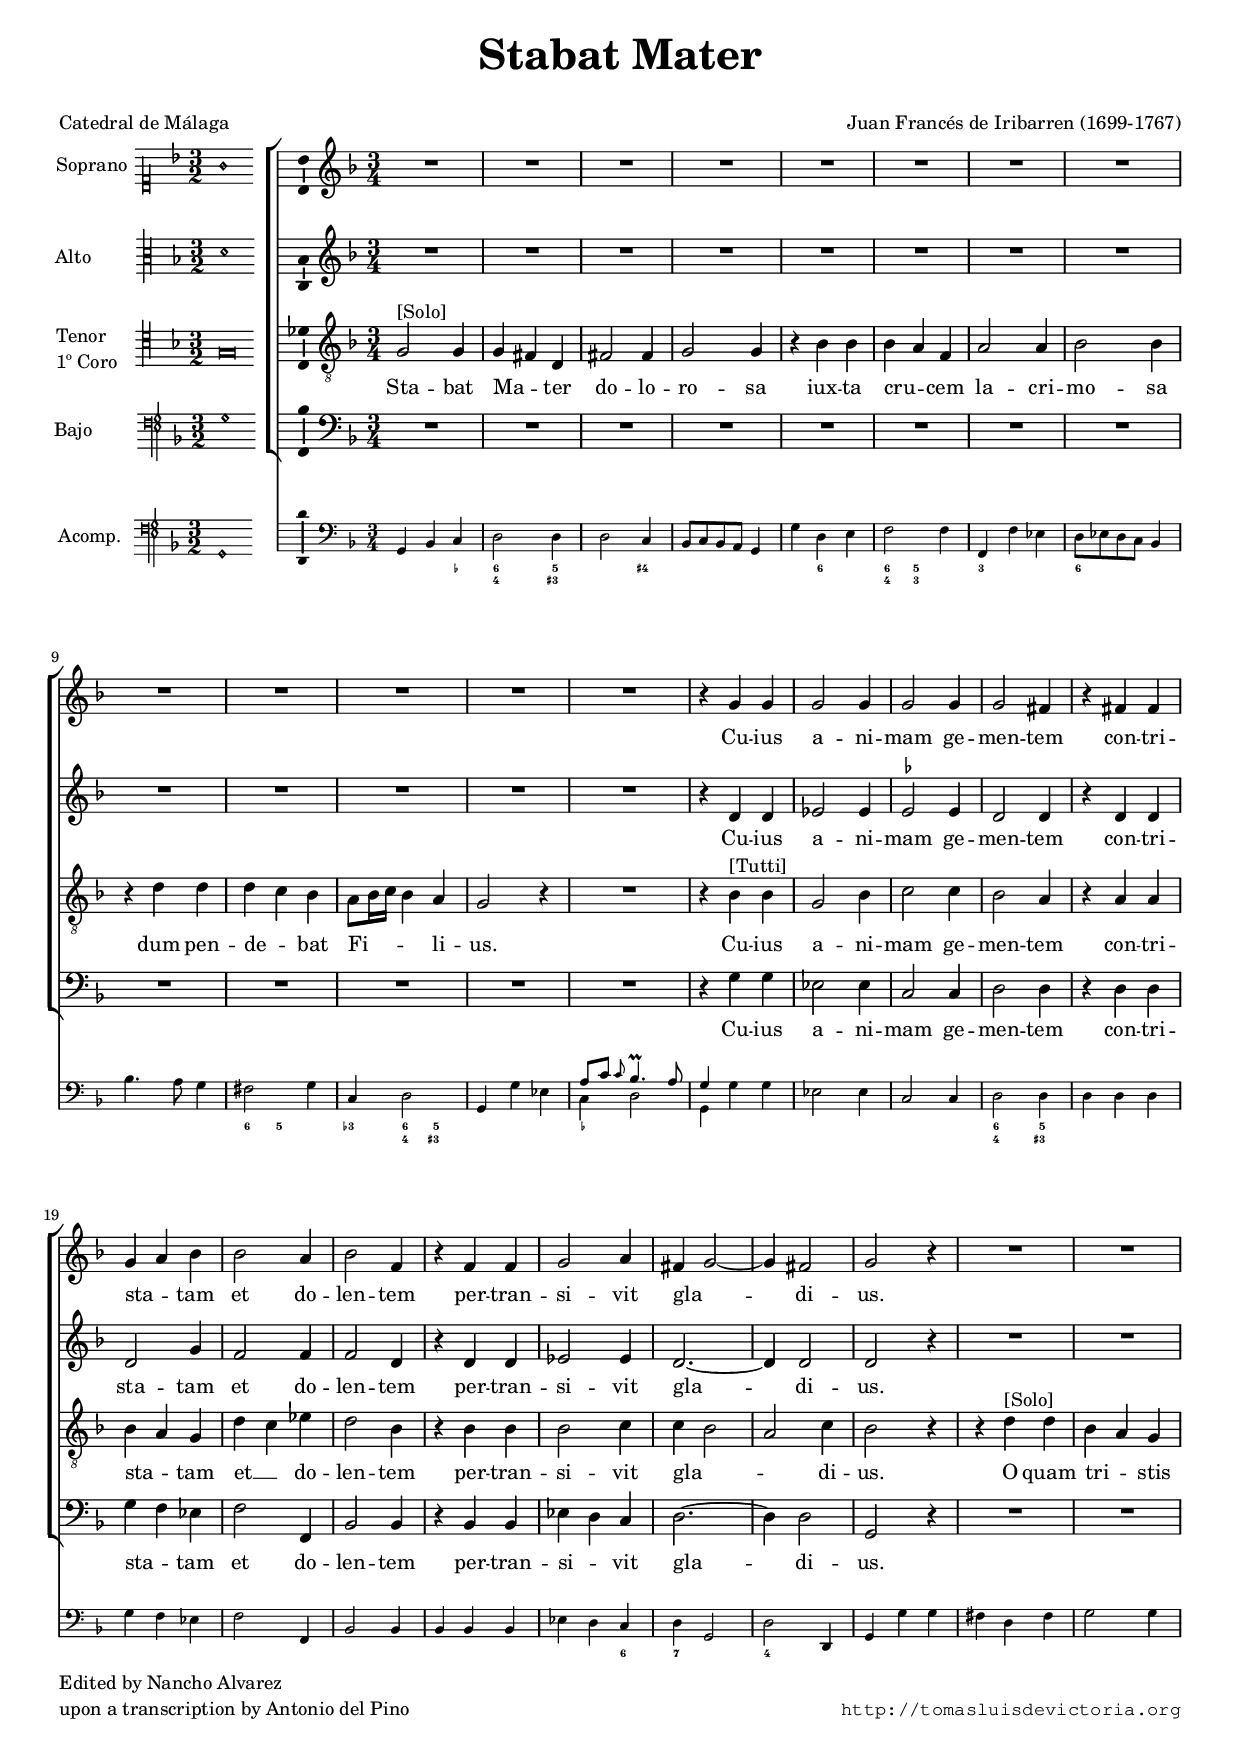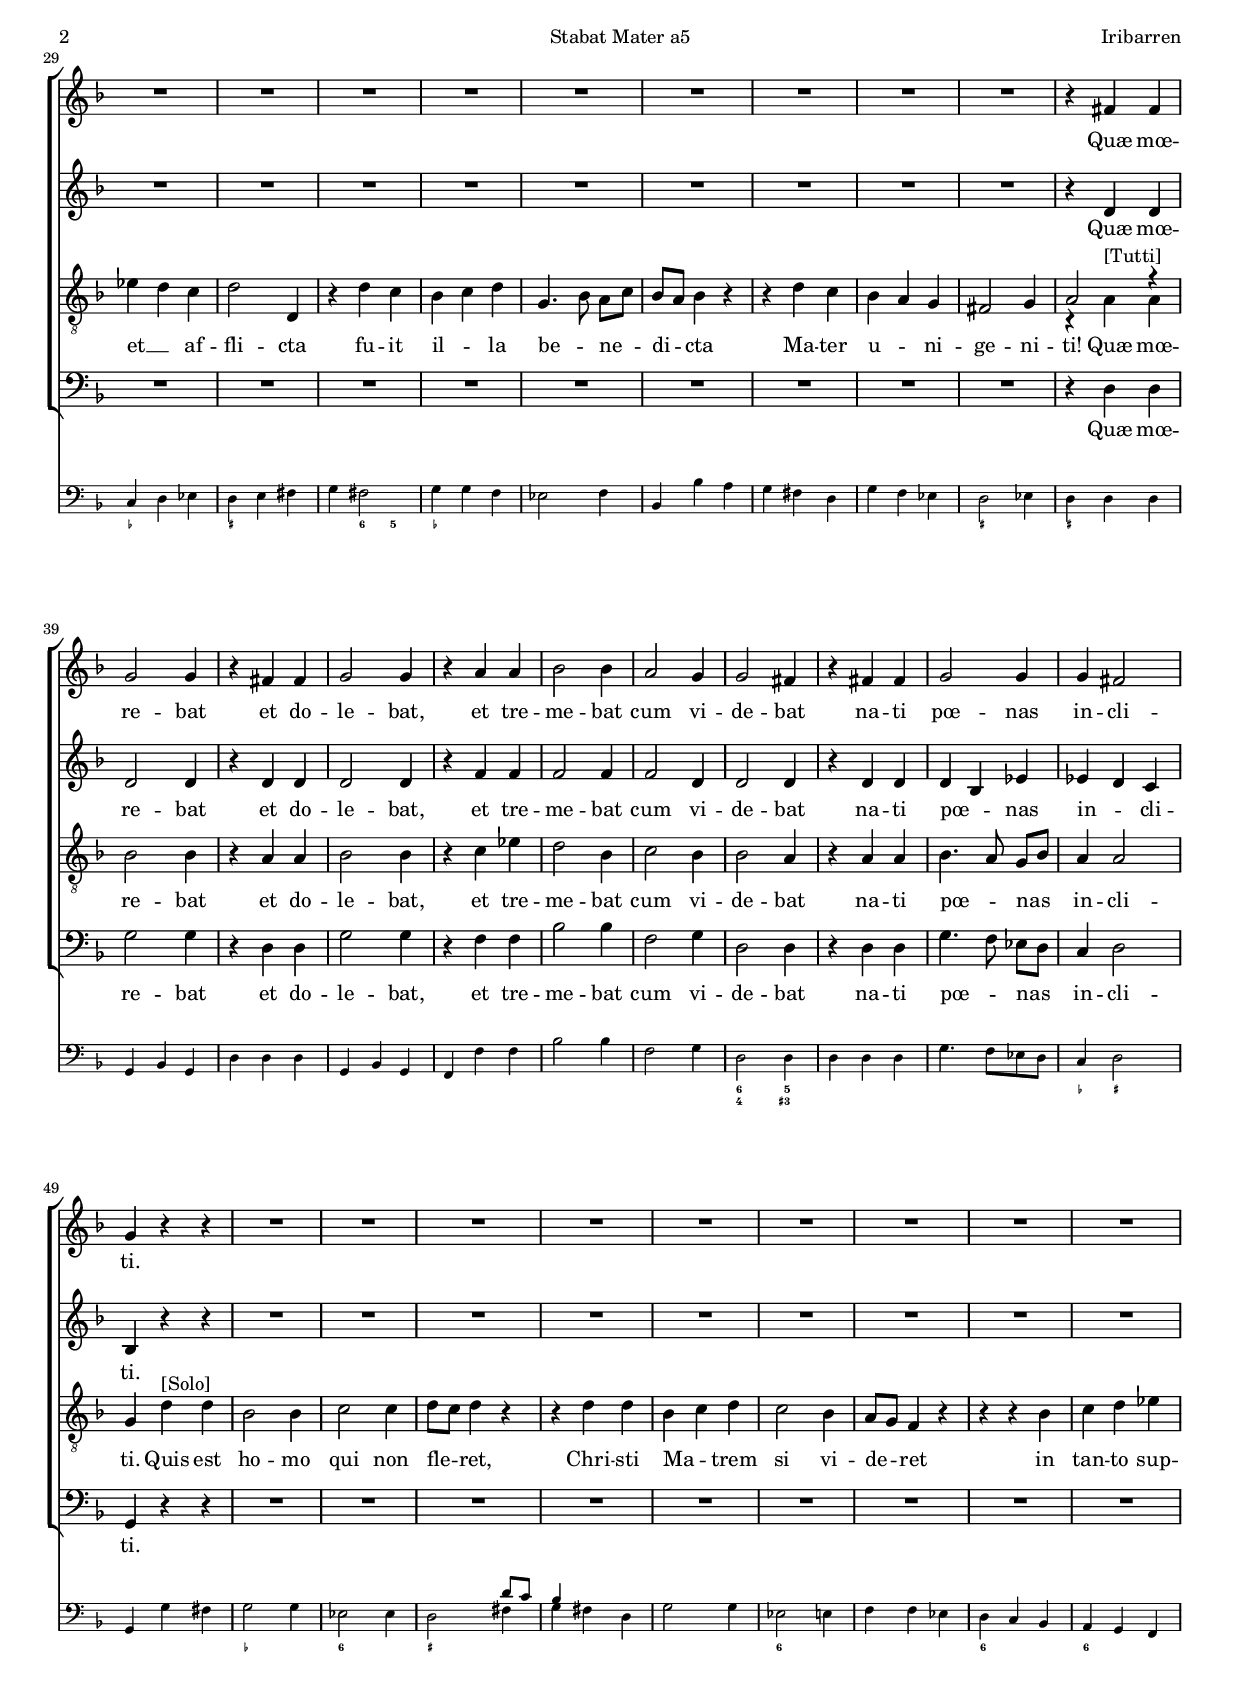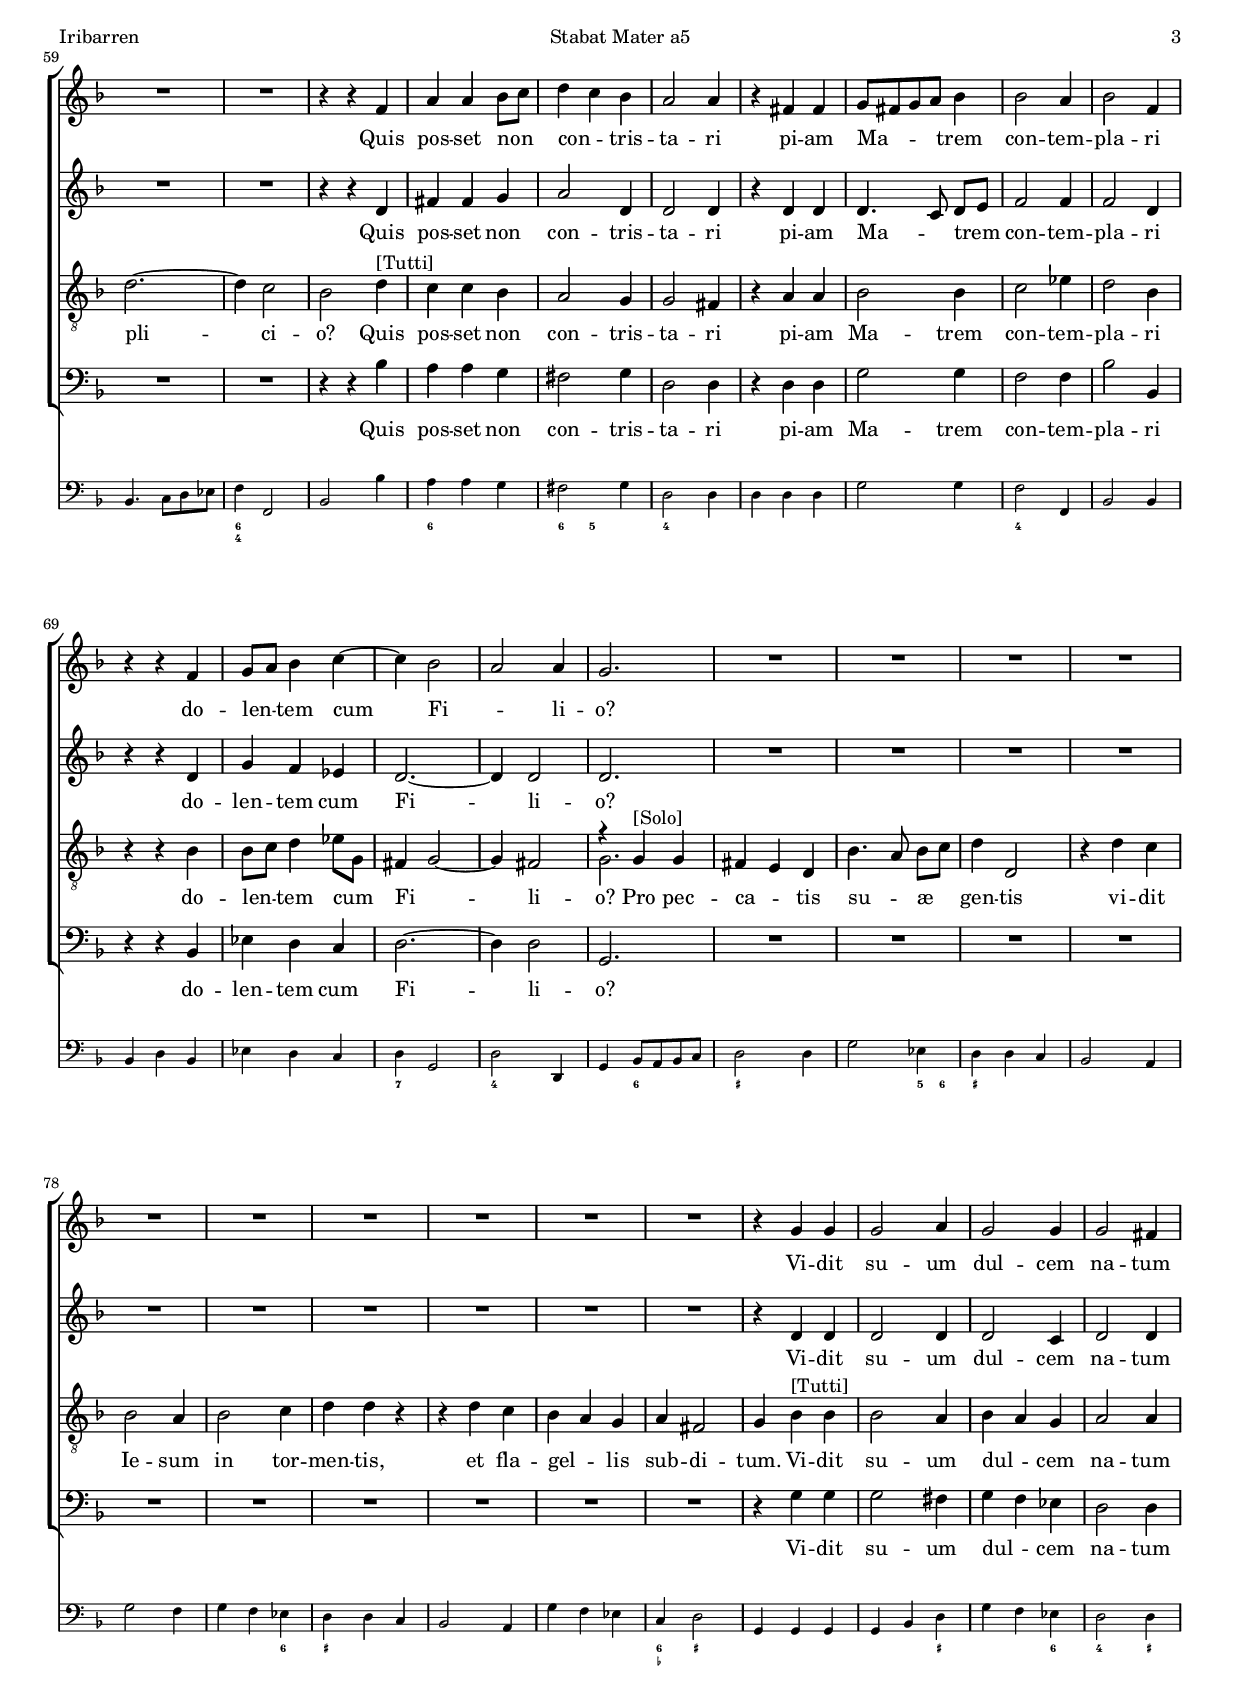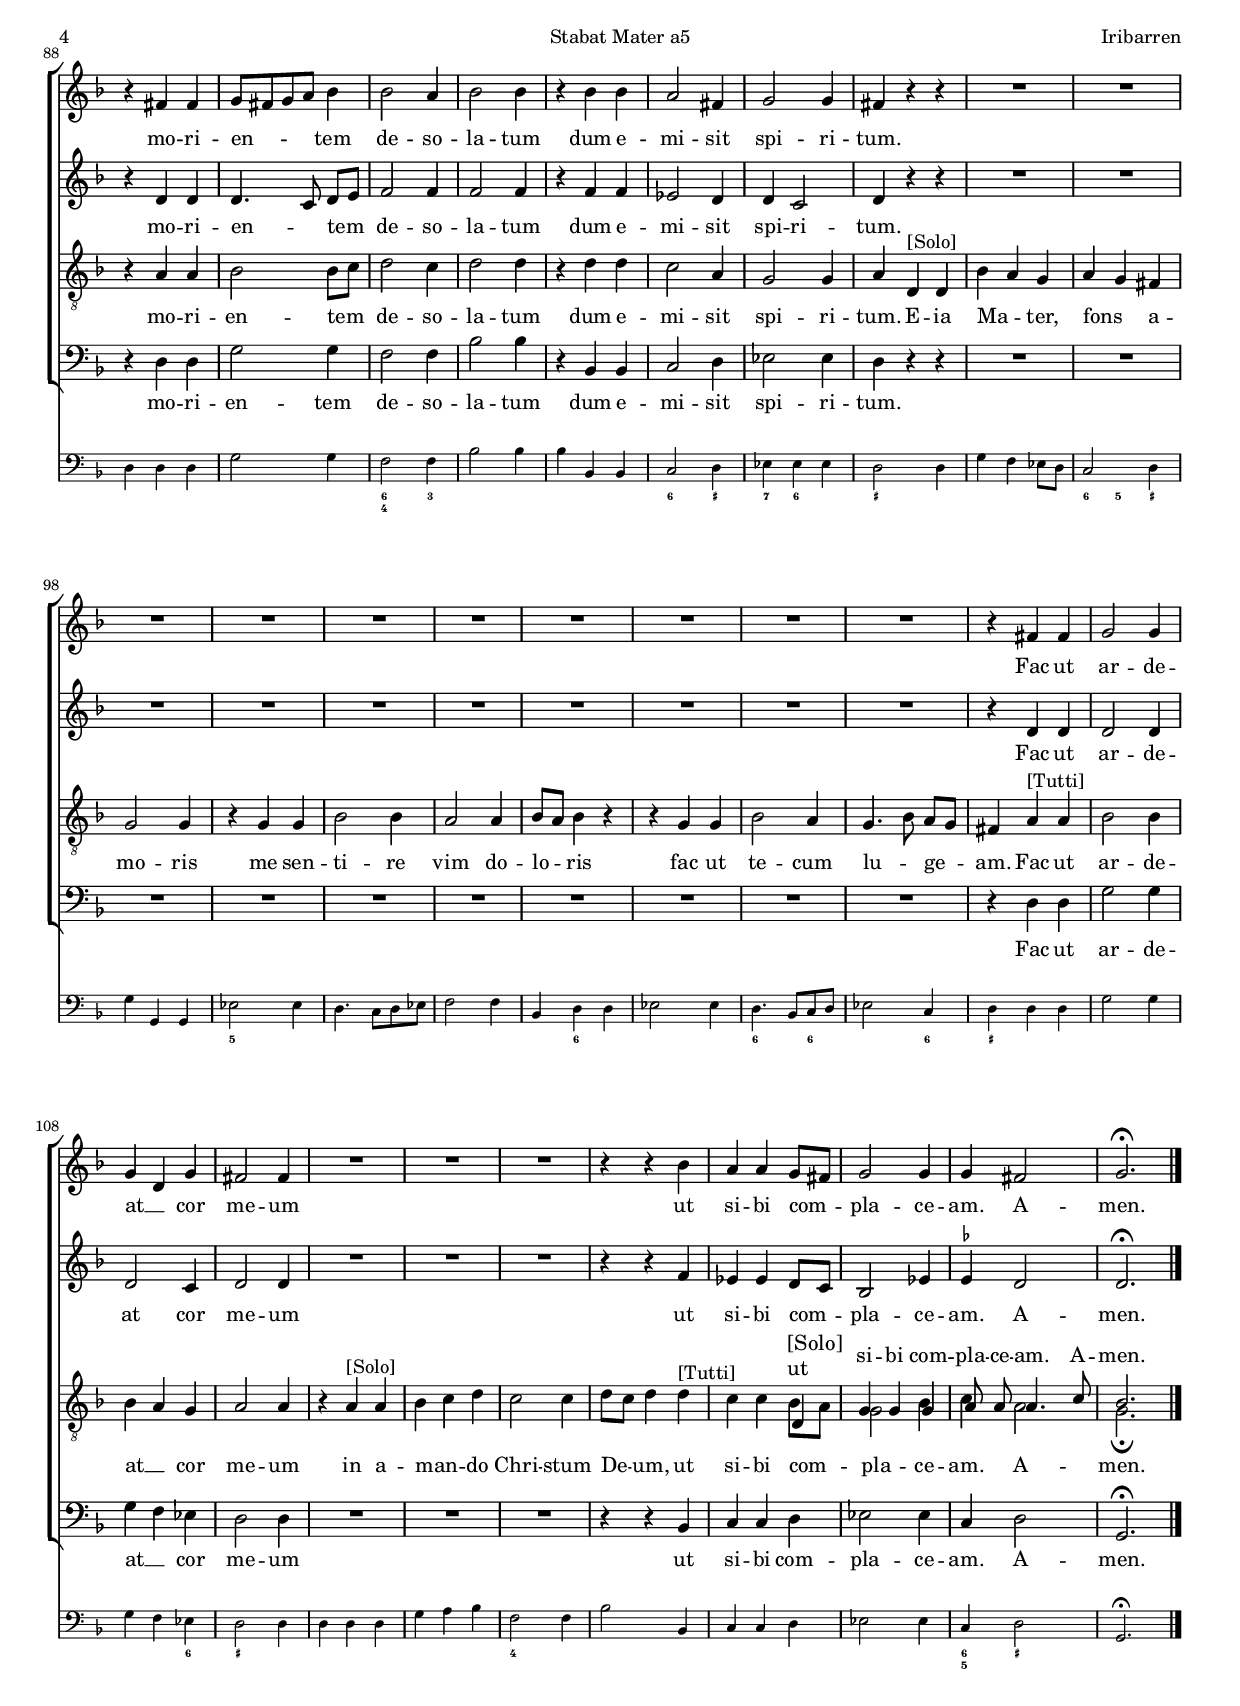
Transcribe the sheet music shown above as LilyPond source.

\version "2.18.0"

#(set-default-paper-size "a4")
#(set-global-staff-size 16.4)
#(ly:set-option 'point-and-click #f)
%mobile -s14.5 -i3.1

italicas=\override LyricText.font-shape = #'italic
rectas=\override LyricText.font-shape = #'upright
ss=\once \set suggestAccidentals = ##t
incipitwidth = 20
mtempo={\tempo 4 = 80}
mtempob={\tempo 4 = 40}

htitle="Stabat Mater a5"
hcomposer="Iribarren"

\header {
	title=\markup{\fontsize #3 "Stabat Mater"}
	subtitle=""
	subsubtitle=\markup{\null \vspace #1 }
	composer="Juan Francés de Iribarren (1699-1767)"
        pdfauthor=\composer
	%opus="(-)"
	poet=\markup{"Catedral de Málaga"}
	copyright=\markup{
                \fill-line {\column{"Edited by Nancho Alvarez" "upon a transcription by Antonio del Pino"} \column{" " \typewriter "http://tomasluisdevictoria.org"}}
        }

%	tagline=""
}


global={\key f \major \time 3/4  \skip 1*3/4*117 \bar "|."
}

cantus={
	R1*3/4 |
	R1*3/4 |
	R1*3/4 |
	R1*3/4 |
%5
	R1*3/4 |
	R1*3/4 |
	R1*3/4 |
	R1*3/4 |
	R1*3/4 |
%10
	R1*3/4 |
	R1*3/4 |
	R1*3/4 |
	R1*3/4 |
	r4 g' g' |
%15
	g'2 g'4 |
	g'2 g'4 |
	g'2 fis'4 |
	r fis' fis' |
	g' a' bes' |
%20
	bes'2 a'4 |
	bes'2 f'4 |
	r f' f' |
	g'2 a'4 |
	fis' g'2 ~ |
%25
	g'4 fis'2 |
	g' r4 |
	R1*3/4 |
	R1*3/4 |
	R1*3/4 |
%30
	R1*3/4 |
	R1*3/4 |
	R1*3/4 |
	R1*3/4 |
	R1*3/4 |
%35
	R1*3/4 |
	R1*3/4 |
	R1*3/4 |
	r4 fis' fis' |
	g'2 g'4 |
%40
	r fis' fis' |
	g'2 g'4 |
	r a' a' |
	bes'2 bes'4 |
	a'2 g'4 |
%45
	g'2 fis'4 |
	r fis' fis' |
	g'2 g'4 |
	g' fis'2 |
	g'4 r r4 | % LN 2 r4 en todas las voces
%50
	R1*3/4 |
	R1*3/4 |
	R1*3/4 |
	R1*3/4 |
	R1*3/4 |
%55
	R1*3/4 |
	R1*3/4 |
	R1*3/4 |
	R1*3/4 |
	R1*3/4 | 
%60
	R1*3/4 |
	r4 r f'4 |
	a' a' bes'8 c'' |
	d''4 c'' bes' |
	a'2 a'4 |
%65
	r fis' fis' |
	g'8 fis' g' a' bes'4 |
	bes'2 a'4 |
	bes'2 f'4 |
	r4 r f'4 |
%70
	g'8 a' bes'4 c'' ~ |
	c'' bes'2 |
	a' a'4 |
	g'2. | % LN 2 r4 en todas las voces
	R1*3/4 |
%75
	R1*3/4 |
	R1*3/4 |
	R1*3/4 |
	R1*3/4 |
	R1*3/4 |
%80
	R1*3/4 |
	R1*3/4 |
	R1*3/4 |
	R1*3/4 | 
	r4 g' g' |
%85
	g'2 a'4 |
	g'2 g'4 |
	g'2 fis'4 |
	r fis' fis' |
	g'8 fis' g' a' bes'4 |
%90
	bes'2 a'4 |
	bes'2 bes'4 |
	r bes' bes' |
	a'2 fis'4 |
	g'2 g'4 |
%95
	fis'4 r4 r | % LN 2 r4 en todas las voces
	R1*3/4 |
	R1*3/4 |
	R1*3/4 |
	R1*3/4 |
%100
	R1*3/4 |
	R1*3/4 |
	R1*3/4 |
	R1*3/4 |
	R1*3/4 |
%105
	R1*3/4 | 
	r4 fis' fis' |
	g'2 g'4 |
	g'4 d' g' % LN g'2  g'4 |
	fis'2 fis'4 |
%110
	R1*3/4 |
	R1*3/4 |
	R1*3/4 |
	r4 r bes'4 |
	a' a' g'8 fis' |
%115
	g'2 g'4 |
	g' fis'2 |
	g'2.^\fermata
}

altus={
	R1*3/4 |
	R1*3/4 |
	R1*3/4 |
	R1*3/4 |
%5
	R1*3/4 |
	R1*3/4 |
	R1*3/4 |
	R1*3/4 |
	R1*3/4 |
%10
	R1*3/4 |
	R1*3/4 |
	R1*3/4 |
	R1*3/4 |
	r4 d' d' |
%15
	ees'2 ees'4 |
	\ss ees'2 ees'4 |
	d'2 d'4 |
	r d' d' |
	d'2 g'4 |
%20
	f'2 f'4 |
	f'2 d'4 |
	r d' d' |
	ees'2 ees'4 |
	d'2. ~ |
%25
	d'4 d'2 |
	d' r4 |
	R1*3/4 |
	R1*3/4 |
	R1*3/4 |
%30
	R1*3/4 |
	R1*3/4 |
	R1*3/4 |
	R1*3/4 |
	R1*3/4 |
%35
	R1*3/4 |
	R1*3/4 |
	R1*3/4 |
	r4 d' d' |
	d'2 d'4 |
%40
	r d' d' |
	d'2 d'4 |
	r f' f' |
	f'2 f'4 |
	f'2 d'4 |
%45
	d'2 d'4 |
	r d' d' |
	d' bes ees' |
	ees' d' c' |
	bes4 r r4 |
%50
	R1*3/4 |
	R1*3/4 |
	R1*3/4 |
	R1*3/4 |
	R1*3/4 |
%55
	R1*3/4 |
	R1*3/4 |
	R1*3/4 |
	R1*3/4 |
	R1*3/4 |
%60
	R1*3/4 |
	r4 r d'4 |
	fis' fis' g' |
	a'2 d'4 |
	d'2 d'4 |
%65
	r d' d' |
	d'4. c'8 d'[ e'] |
	f'2 f'4 |
	f'2 d'4 |
	r4 r d'4 |
%70
	g' f' ees' |
	d'2. ~ |
	d'4 d'2 |
	d'2. % LN bes2.|
	R1*3/4 |
%75
	R1*3/4 |
	R1*3/4 |
	R1*3/4 |
	R1*3/4 |
	R1*3/4 |
%80
	R1*3/4 |
	R1*3/4 |
	R1*3/4 |
	R1*3/4 |
	r4 d' d' |
%85
	d'2 d'4 |
	d'2 c'4 |
	d'2 d'4 |
	r d' d' |
	d'4. c'8 d'[ e'] |
%90
	f'2 f'4 |
	f'2 f'4 |
	r f' f' |
	ees'2 d'4 |
	d' c'2 |
%95
	d'4 r r4 |
	R1*3/4 |
	R1*3/4 |
	R1*3/4 |
	R1*3/4 |
%100
	R1*3/4 |
	R1*3/4 |
	R1*3/4 |
	R1*3/4 |
	R1*3/4 |
%105
	R1*3/4 |
	r4 d' d' |
	d'2 d'4 |
	d'2 c'4 |
	d'2 d'4 |
%110
	R1*3/4 |
	R1*3/4 |
	R1*3/4 |
	r4 r f'4 |
	ees' ees' d'8 c' |
%115
	bes2 ees'4 |
	\ss ees' d'2 |
	d'2.^\fermata
}

tenor={
	R1*3/4 |
	R1*3/4 |
	R1*3/4 |
	R1*3/4 |
%5
	R1*3/4 |
	R1*3/4 |
	R1*3/4 |
	R1*3/4 |
	R1*3/4 |
%10
	R1*3/4 |
	R1*3/4 |
	R1*3/4 |
	R1*3/4 |
	r4 bes bes |
%15
	g2 bes4 |
	c'2 c'4 |
	bes2 a4 |
	r a a |
	bes a g |
%20
	d' c' ees' |
	d'2 bes4 |
	r bes bes |
	bes2 c'4 |
	c' bes2 |
%25
	a c'4 |
	bes2 r4 |
	R1*3/4 |
	R1*3/4 |
	R1*3/4 |
%30
	R1*3/4 |
	R1*3/4 |
	R1*3/4 |
	R1*3/4 |
	R1*3/4 |
%35
	R1*3/4 |
	R1*3/4 |
	R1*3/4 |
	r4 a a |
	bes2 bes4 |
%40
	r a a |
	bes2 bes4 |
	r c' ees' |
	d'2 bes4 | % LN d'2 d'4
	c'2 bes4 |
%45
	bes2 a4 |
	r a a |
	bes4. a8 g[ bes] |
	a4 a2 |
	g4 r r4 |
%50
	R1*3/4 |
	R1*3/4 |
	R1*3/4 |
	R1*3/4 |
	R1*3/4 |
%55
	R1*3/4 |
	R1*3/4 |
	R1*3/4 |
	R1*3/4 |
	R1*3/4 |
%60
	R1*3/4 |
	r4 r d'4 |
	c' c' bes |
	a2 g4 |
	g2 fis4 |
%65
	r a a |
	bes2 bes4 |
	c'2 ees'4 |
	d'2 bes4 |
	r4 r bes4 |
%70
	bes8 c' d'4 ees'8 g |
	fis4 g2 ~ |
	g4 fis2 |
	g2. |
	R1*3/4 |
%75
	R1*3/4 |
	R1*3/4 |
	R1*3/4 |
	R1*3/4 |
	R1*3/4 |
%80
	R1*3/4 |
	R1*3/4 |
	R1*3/4 |
	R1*3/4 |
	r4 bes bes |
%85
	bes2 a4 |
	bes a g |
	a2 a4 |
	r a a |
	bes2 bes8 c' |
%90
	d'2 c'4 |
	d'2 d'4 |
	r d' d' |
	c'2 a4 |
	g2 g4 |
%95
	a4 r r4 |
	R1*3/4 |
	R1*3/4 |
	R1*3/4 |
	R1*3/4 |
%100
	R1*3/4 |
	R1*3/4 |
	R1*3/4 |
	R1*3/4 |
	R1*3/4 |
%105
	R1*3/4 |
	r4 a a |
	bes2 bes4 |
	bes a g |
	a2 a4 |
%110
	R1*3/4 |
	R1*3/4 |
	R1*3/4 |
	r4 r d'4 |
	c' c' bes8 a |
%115
	g2 bes4 |
	c' a2 |
	g2.^\fermata
}

bassus={
	 \override Staff.VerticalAxisGroup.staff-staff-spacing =
                        #'((basic-distance . 13) (minimum-distance . 5) (padding
 . 1))
	R1*3/4 |
	R1*3/4 |
	R1*3/4 |
	R1*3/4 |
%5
	R1*3/4 |
	R1*3/4 |
	R1*3/4 |
	R1*3/4 |
	R1*3/4 |
%10
	R1*3/4 |
	R1*3/4 |
	R1*3/4 |
	R1*3/4 |
	r4 g g |
%15
	ees2 ees4 |
	c2 c4 |
	d2 d4 |
	r d d |
	g f ees |
%20
	f2 f,4 |
	bes,2 bes,4 |
	r bes, bes, |
	ees d c |
	d2. ~ |
%25
	d4 d2 |
	g, r4 |
	R1*3/4 |
	R1*3/4 |
	R1*3/4 |
%30
	R1*3/4 |
	R1*3/4 |
	R1*3/4 |
	R1*3/4 |
	R1*3/4 |
%35
	R1*3/4 |
	R1*3/4 |
	R1*3/4 |
	r4 d d |
	g2 g4 |
%40
	r d d |
	g2 g4 |
	r f f |
	bes2 bes4 |
	f2 g4 |
%45
	d2 d4 |
	r d d |
	g4. f8 ees[ d] |
	c4 d2 |
	g,4 r r4 |
%50
	R1*3/4 |
	R1*3/4 |
	R1*3/4 |
	R1*3/4 |
	R1*3/4 |
%55
	R1*3/4 |
	R1*3/4 |
	R1*3/4 |
	R1*3/4 |
	R1*3/4 |
%60
	R1*3/4 |
	r4 r bes4 |
	a a g |
	fis2 g4 |
	d2 d4 |
%65
	r d d |
	g2 g4 |
	f2 f4 |
	bes2 bes,4 |
	r4 r bes,4 |
%70
	ees d c |
	d2. ~ |
	d4 d2 |
	g,2. |
	R1*3/4 |
%75
	R1*3/4 |
	R1*3/4 |
	R1*3/4 |
	R1*3/4 |
	R1*3/4 |
%80
	R1*3/4 |
	R1*3/4 |
	R1*3/4 |
	R1*3/4 |
	r4 g g |
%85
	g2 fis4 |
	g f ees |
	d2 d4 |
	r d d |
	g2 g4 |
%90
	f2 f4 |
	bes2 bes4 |
	r bes, bes, |
	c2 d4 |
	ees2 ees4 |
%95
	d4 r r4 |
	R1*3/4 |
	R1*3/4 |
	R1*3/4 |
	R1*3/4 |
%100
	R1*3/4 |
	R1*3/4 |
	R1*3/4 |
	R1*3/4 |
	R1*3/4 |
%105
	R1*3/4 |
	r4 d d |
	g2 g4 |
	g f ees |
	d2 d4 |
%110
	R1*3/4 |
	R1*3/4 |
	R1*3/4 |
	r4 r bes,4 |
	c c d |
%115
	ees2 ees4 |
	c d2 |
	g,2.^\fermata
}

solista={
         \override Staff.VerticalAxisGroup.staff-staff-spacing =
                        #'((basic-distance . 11) (minimum-distance . 5) (padding
 . 1))
	g2 g4 |
	g fis d |
	fis2 fis4 |
	g2 g4 |
%5
	r bes bes |
	bes a f |
	a2 a4 |
	bes2 bes4 |
	r d' d' |
%10
	d' c' bes |
	a8 bes16 c' bes4 a |
	g2 r4 |
	R1*3/4 %\break
	R1*3/4
%15
	R1*3/4 |
	R1*3/4 |
	R1*3/4 |
	R1*3/4 |
	R1*3/4 |
%20
	R1*3/4 |
	R1*3/4 |
	R1*3/4 |
	R1*3/4 |
	R1*3/4 |
%25
	R1*3/4 |
	R1*3/4 | %\break 
	r4 d'4 d'4 | % Luis Naranjo d'2 d'4
	bes a g |
	ees' d' c' |
%30
	d'2 d4 |
	r d' c' |
	bes c' d' |
	g4. bes8 a[ c'] |
	bes a bes4 r |
%35
	r d' c' |
	bes a g |
	fis2 g4 | %\break
	a2 r4 | % LN a4 r r
	R1*3/4 |
%40
	R1*3/4 |
	R1*3/4 |
	R1*3/4 |
	R1*3/4 |
	R1*3/4 |
%45
	R1*3/4 |
	R1*3/4 |
	R1*3/4 |
	R1*3/4 | 
	r4 d' d' | %\break 
%50
	bes2 bes4 |
	c'2 c'4 |
	d'8 c' d'4 r |
	r d' d' |
	bes c' d' |
%55
	c'2 bes4 |
	a8 g f4 r |
	r4 r bes4 |
	c' d' ees' |
	d'2. ~ |
%60
	d'4 c'2 | %\break 
	bes r4 |
	R1*3/4 |
	R1*3/4 |
	R1*3/4 |
%65
	R1*3/4 |
	R1*3/4 |
	R1*3/4 |
	R1*3/4 |
	R1*3/4 |
%70
	R1*3/4 |
	R1*3/4 |
	R1*3/4 |
	r4 g g | %\break
	fis e d |
%75
	bes4. a8 bes[ c'] |
	d'4 d2 |
	r4 d' c' |
	bes2 a4 |
	bes2 c'4 |
%80
	d' d' r |
	r d' c' |
	bes a g |
	a fis2 | %\break 
	g4 r r |
%85
	R1*3/4 |
	R1*3/4 |
	R1*3/4 |
	R1*3/4 |
	R1*3/4 |
%90
	R1*3/4 |
	R1*3/4 |
	R1*3/4 |
	R1*3/4 |
	R1*3/4 |
%95
	r4 d d | %\break
	bes a g |
	a g fis |
	g2 g4 |
	r g g |
%100
	bes2 bes4 |
	a2 a4 |
	bes8 a bes4 r |
	r g g |
	bes2 a4 |
%105
	g4. bes8 a[ g] | %\break 
	fis4 r r4 | % LN fis2 r4
	R1*3/4 |
	R1*3/4 |
	R1*3/4 |
%110
	r4 a a |
	bes c' d' |
	c'2 c'4 |
	d'8 c' d'4 r |
	r4 r d4 |
%115
	g g g |
	\set Staff.autoBeaming = ##f
	a8 a a4. c'8 |
	bes2.^\fermata
}

tenorysolista={
        g2^\markup{"[Solo]"} g4 |
	g fis d |
	fis2 fis4 |
	g2 g4 |
%5
	r bes bes |
	bes a f |
	a2 a4 |
	bes2 bes4 |
	r d' d' |
%10
	d' c' bes |
	a8 bes16 c' bes4 a |
	g2 r4 |
        R1*3/4
        r4 bes^\markup{"[Tutti]"} bes |
%15
	g2 bes4 |
	c'2 c'4 |
	bes2 a4 |
	r a a |
	bes a g |
%20
	d' c' ees' |
	d'2 bes4 |
	r bes bes |
	bes2 c'4 |
	c' bes2 |
%25
	a c'4 |
	bes2 r4 |
	r4 d'4^\markup{"[Solo]"} d'4 | % Luis Naranjo d'2 d'4
	bes a g |
	ees' d' c' |
%30
	d'2 d4 |
	r d' c' |
	bes c' d' |
	g4. bes8 a[ c'] |
	bes a bes4 r |
%35
	r d' c' |
	bes a g |
	fis2 g4 | 
	<<a2*1/2 \new Voice{c4\rest}>> \stemDown a4^\markup{"[Tutti]"} <<a \new Voice{f'\rest}>>
       \stemNeutral
       bes2 bes4 |
%40
	r a a |
	bes2 bes4 |
	r c' ees' |
	d'2 bes4 | % LN d'2 d'4
	c'2 bes4 |
%45
	bes2 a4 |
	r a a |
	bes4. a8 g[ bes] |
	a4 a2 |
	g4 d'^\markup{"[Solo]"} d' | 
%50
	bes2 bes4 |
	c'2 c'4 |
	d'8 c' d'4 r |
	r d' d' |
	bes c' d' |
%55
	c'2 bes4 |
	a8 g f4 r |
	r4 r bes4 |
	c' d' ees' |
	d'2. ~ |
%60
	d'4 c'2 |
	bes2 d'4^\markup{"[Tutti]"} |
	c' c' bes |
	a2 g4 |
	g2 fis4 |
%65
	r a a |
	bes2 bes4 |
	c'2 ees'4 |
	d'2 bes4 |
	r4 r bes4 |
%70
	bes8 c' d'4 ees'8 g |
	fis4 g2 ~ |
	g4 fis2 |
	<<\stemDown g2.*1/3 \new Voice{f'4\rest}>> \stemUp g4^\markup{"[Solo]"} g | %\break
	\stemNeutral fis e d |
%75
	bes4. a8 bes[ c'] |
	d'4 d2 |
	r4 d' c' |
	bes2 a4 |
	bes2 c'4 |
%80
	d' d' r |
	r d' c' |
	bes a g |
	a fis2 | %\break 
	g4 bes^\markup{"[Tutti]"} bes |
%85
	bes2 a4 |
	bes a g |
	a2 a4 |
	r a a |
	bes2 bes8 c' |
%90
	d'2 c'4 |
	d'2 d'4 |
	r d' d' |
	c'2 a4 |
	g2 g4 |
%95
	a4 d^\markup{"[Solo]"} d | %\break
	bes a g |
	a g fis |
	g2 g4 |
	r g g |
%100
	bes2 bes4 |
	a2 a4 |
	bes8 a bes4 r |
	r g g |
	bes2 a4 |
%105
	g4. bes8 a[ g] | %\break 
	fis4 a^\markup{"[Tutti]"} a |
	bes2 bes4 |
	bes a g |
	a2 a4 |
%110
	r4 a^\markup{"[Solo]"} a |
	bes c' d' |
	c'2 c'4 |
	d'8 c' d'4 d'^\markup{"[Tutti]"}
        c' c'
        <<
        {\voiceTwo bes8 a |
%115
	g2 bes4 |
	c' a2 |
	g2._\fermata}
        \new Voice="notassueltas" {\voiceOne
           % d4^\markup{"[Solo]"} |
           d4
%115
	g g g |
	\set Staff.autoBeaming = ##f
	a8 a a4. c'8 |
	bes2. }
        >>
}

continuo={
        \set autoBeaming = ##t
	g,4 bes, c |
	d2 d4 |
	d2 c4 |
	bes,8 c bes, a, g,4 |
%5
	g d e |
	f2 f4|
	f, f ees |
	d8 ees d c bes,4 |
	bes4. a8 g4 |
%10
	fis2 g4 |
	c d2 |
	g,4 g ees |
	\voiceTwo
	c d2 |
	g,4 \oneVoice g g |
%15
	ees2 ees4 |
	c2 c4 |
	d2 d4 |
	d d d |
	g f ees |
%20
	f2 f,4 |
	bes,2 bes,4 |
	bes, bes, bes, |
	ees d c |
	d g,2 |
%25
	d d,4 |
	g, g g |
	fis d fis |
	g2 g4 |
	c d ees |
%30
	d e fis |
	g fis2  |
	g4 g f |
	ees2 f4 |
	bes, bes a |
%35
	g fis d |
	g f ees |
	d2 ees4 |
	d d d |
	g, bes, g, |
%40
	d d d |
	g, bes, g, |
	f, f f |
	bes2 bes4 |
	f2 g4 |
%45
	d2 d4 |
	d d d |
	g4. f8 ees d |
	c4 d2 |
	g,4 g fis |
%50
	g2 g4 |
	ees2 ees4 |
	d2  \voiceTwo fis4 |
	g \oneVoice fis d |
	g2 g4 |
%55
	ees2 e4 |
	f f ees |
	d c bes, |
	a, g, f, |
	bes,4. c8 d ees |
%60
	f4 f,2 |
	bes, bes4 |
	a a g |
	fis2 g4 |
	d2 d4 |
%65
	d d d |
	g2 g4 |
	f2 f,4 |
	bes,2 bes,4 |
	bes, d bes, |
%70
	ees d c |
	d g,2 |
	d d,4 |
	g, bes,8 a, bes, c |
	d2 d4 |
%75
	g2 ees4 |
	d4 d c |
	bes,2 a,4 |
	g2 f4 |
	g f ees |
%80
	d d c |
	bes,2 a,4 |
	g f ees |
	c d2 |
	g,4 g, g, |
%85
	g, bes, d |
	g f ees |
	d2 d4 |
	d d d |
	g2 g4 |
%90
	f2 f4 |
	bes2 bes4 |
	bes bes, bes, |
	c2 d4 |
	ees ees ees |
%95
	d2 d4 |
	g f ees8 d |
	c2 d4 |
	g g, g, |
	ees2 ees4 |
%100
	d4. c8 d ees |
	f2 f4 |
	bes, d d |
	ees2 ees4 |
	d4. bes,8 c d |
%105
	ees2 c4 |
	d d d |
	g2 g4 |
	g f ees |
	d2 d4 |
%110
	d d d |
	g a bes |
	f2 f4 |
	bes2 bes,4 |
	c c d |
%115
	ees2 ees4 |
	c d2 |
	g,2.^\fermata 
}

% esta voz aparece en la transcripción de Luis Naranjo
organo= {\voiceOne
	\skip 1*3/4*12
	a8 c' \grace c'8 bes4.-\prall a8
	g4 s4 s
	\skip 1*3/4*37
	s4 s4 d'8 c'
	bes4 s s
}

cifrado=\figuremode{
       s4 s <_->
       <6 4>2 <5 3+>4
       s2 <4+>4
       s2.
       s4 <6> s
       <6 4> <5 3>2
       <3>2.
       <6>
       s
       <6>4 <5> s
       <3-> <6 4> <5 3+>
       s2.
       <_->4 s2
       s2.
       s
       s
       <6 4>2 <5 3+>4
       s2.
       s
       s
       s
       s
       s2 <6>4
       <7>4 s2
       <4>2.
       s2.
       s
       s
       <_->
       <_+>
       s4 <6> <5>
       <_->4 s2
       s2.
       s
       s
       s
       <_+>
       <_+>
       s
       s
       s
       s
       s
       s
       <6 4>2 <5 3+>4
       s2.
       s
       <_->4 <_+>2
       s2.
       <_->
       <6>
       <_+>
       s2.
       s
       <6>
       s2.
       <6>
       <6>
       s2.
       <6 4>
       s
       <6>
       <6>4 <5> s
       <4>2.
       s
       s
       <4>
       s
       s
       s
       <7>
       <4>
       s4 <6>2
       <_+>2.
       s2 <5>8 <6>
       <_+>2.
       s2.
       s
       s2 <6>4
       <_+>2.
       s2.
       s
       <6 _->4 <_+>2
       s2.
       s2 <_+>4
       s2 <6>4
       <4>2 <_+>4
       s2.
       s
       <6 4>2 <3>4
       s2.
       s
       <6>2 <_+>4
       <7> <6>2
       <_+>2.
       s2.
       <6>4 <5> <_+>
       s2.
       <5>
       s2.
       s
       s4 <6> s
       s2.
       <6>2 <6>4
       s2 <6>4
       <_+>2.
       s
       s2 <6>4
       <_+>2.
       s
       s
       <4>
       s
       s
       s
       <6 5>4 <_+>4
       s2.
}


textocantus=\lyricmode{
Cu -- ius a -- ni -- mam ge -- men -- tem % cujus
con -- tri -- sta -- _ tam et do -- len -- tem
per -- tran -- si -- vit gla -- _ _ di -- us.

Quæ mœ -- re -- bat et do -- le -- bat, % mae?
et tre -- me -- bat cum vi -- de -- bat
na -- ti pœ -- nas in -- cli -- ti.

Quis pos -- set non _ con -- _ tris -- ta -- ri % Quis non posset
pi -- am Ma -- _ _ _ trem con -- tem -- pla -- ri
do -- len -- _ tem cum _ Fi -- _ li -- o?

Vi -- dit su -- um dul -- cem na -- tum
mo -- ri -- en -- _ _ _ tem de -- so -- la -- tum % LN moriendo
dum e -- mi -- sit spi -- ri -- tum. % Spi

Fac ut ar -- de -- at __ _ cor me -- um % Fac,
ut si -- bi com -- _ pla -- ce -- am.
A -- men.
}

textoaltus=\lyricmode{
Cu -- ius a -- ni -- mam ge -- men -- tem
con -- tri -- sta -- tam et do -- len -- tem
per -- tran -- si -- vit gla -- _ di -- us.

Quæ mœ -- re -- bat et do -- le -- bat,
et tre -- me -- bat cum vi -- de -- bat
na -- ti pœ -- _ nas in -- _ cli -- ti.

Quis pos -- set non con -- tris -- ta -- ri
pi -- am Ma -- _ trem _ con -- tem -- pla -- ri
do -- len -- tem cum Fi -- _ li -- o?

Vi -- dit su -- um dul -- cem na -- tum
mo -- ri -- en -- _ tem _ de -- so -- la -- tum
dum e -- mi -- sit spi -- ri -- tum.

Fac ut ar -- de -- at cor me -- um
ut si -- bi com -- _ pla -- ce -- am.
A -- men.


}

textotenor=\lyricmode{
Cu -- ius a -- ni -- mam ge -- men -- tem
con -- tri -- sta -- _ tam et __ _ do -- len -- tem
per -- tran -- si -- vit gla -- _ _ di -- us.

Quæ mœ -- re -- bat et do -- le -- bat,
et tre -- me -- bat cum vi -- de -- bat
na -- ti pœ -- _ nas _ in -- cli -- ti.

Quis pos -- set non con -- tris -- ta -- ri
pi -- am Ma -- trem con -- tem -- pla -- ri
do -- len -- _ tem cum _ Fi -- _ _ li -- o?

Vi -- dit su -- um dul -- _ cem na -- tum
mo -- ri -- en -- tem _ de -- so -- la -- tum
dum e -- mi -- sit spi -- ri -- tum.

Fac ut ar -- de -- at __ _ cor me -- um
ut si -- bi com -- _ pla -- ce -- am.
A -- men.


}

textobassus=\lyricmode{
Cu -- ius a -- ni -- mam ge -- men -- tem
con -- tri -- sta -- _ tam et do -- len -- tem
per -- tran -- si -- _ vit gla -- _ di -- us.

Quæ mœ -- re -- bat et do -- le -- bat,
et tre -- me -- bat cum vi -- de -- bat
na -- ti pœ -- _ nas _ in -- cli -- ti.

Quis pos -- set non con -- tris -- ta -- ri
pi -- am Ma -- trem con -- tem -- pla -- ri
do -- len -- tem cum Fi -- _ li -- o?

Vi -- dit su -- um dul -- _ cem na -- tum
mo -- ri -- en -- tem de -- so -- la -- tum
dum e -- mi -- sit spi -- ri -- tum.

Fac ut ar -- de -- at __ _ cor me -- um
ut si -- bi com -- pla -- ce -- am.
A -- men.

}

textotenorysolista=\lyricmode{
%solo
Sta -- bat Ma -- _ ter do -- lo -- ro -- sa
iux -- ta cru -- _ cem la -- cri -- mo -- sa % cry
dum pen -- de -- _ bat Fi -- _ _ _ li -- us. 

%tutti
Cu -- ius a -- ni -- mam ge -- men -- tem
con -- tri -- sta -- _ tam et __ _ do -- len -- tem
per -- tran -- si -- vit gla -- _ _ di -- us.

%solo
O quam tri -- _ stis et __ _ af -- fli -- cta % stis,
fu -- it il -- _ la be -- _ ne -- _ di -- _ cta
Ma -- ter u -- _ ni -- ge -- ni -- ti!

%tutti
Quæ mœ -- re -- bat et do -- le -- bat,
et tre -- me -- bat cum vi -- de -- bat
na -- ti pœ -- _ nas _ in -- cli -- ti.

%solo
Quis est ho -- mo qui non fle -- _ ret,
Chri -- sti Ma -- _ trem si vi -- de -- _ ret
in tan -- to sup -- pli -- _ ci -- o?

%tutti
Quis pos -- set non con -- tris -- ta -- ri
pi -- am Ma -- trem con -- tem -- pla -- ri
do -- len -- _ tem cum _ Fi -- _ _ li -- o?

%solo
Pro pec -- ca -- _ tis su -- _ æ _ gen -- tis
vi -- dit Ie -- sum in tor -- men -- tis, % Jesum
et fla -- gel -- _ lis sub -- di -- tum.

%tutti
Vi -- dit su -- um dul -- _ cem na -- tum
mo -- ri -- en -- tem _ de -- so -- la -- tum
dum e -- mi -- sit spi -- ri -- tum.

%solo
E -- ia Ma -- _ ter, fons _ a -- mo -- ris
me sen -- ti -- re vim do -- lo -- _ ris
fac ut te -- cum lu -- _ ge -- _ am. % fac,

%tutti
Fac ut ar -- de -- at __ _ cor me -- um

%solo
in a -- man -- _ do Chri -- stum De -- _ um,

%tutti
ut si -- bi com -- _ pla -- ce -- am.
A -- men.
}

textosolista=\lyricmode{
Sta -- bat Ma -- _ ter do -- lo -- ro -- sa
iux -- ta cru -- _ cem la -- cri -- mo -- sa % cry
dum pen -- de -- _ bat Fi -- _ _ _ li -- us. 

O quam tri -- _ stis et __ _ af -- fli -- cta % stis,
fu -- it il -- _ la be -- _ ne -- _ di -- _ cta
Ma -- ter u -- _ ni -- ge -- ni -- ti!

Quis est ho -- mo qui non fle -- _ ret,
Chri -- sti Ma -- _ trem si vi -- de -- _ ret
in tan -- to sup -- pli -- _ ci -- o?

Pro pec -- ca -- _ tis su -- _ æ _ gen -- tis
vi -- dit Ie -- sum in tor -- men -- tis, % Jesum
et fla -- gel -- _ lis sub -- di -- tum.

E -- ia Ma -- _ ter, fons _ a -- mo -- ris
me sen -- ti -- re vim do -- lo -- _ ris
fac ut te -- cum lu -- _ ge -- _ am. % fac,

in a -- man -- _ do Chri -- stum De -- _ um
ut si -- bi com -- pla -- ce -- am.
A -- men.
}
textonotassueltas=\lyricmode{		
\markup{\hspace #4 \raise #1.5 \column{"[Solo]" "ut"}} si -- bi com -- pla -- ce -- am. A -- men. 
}


% Repasar los incipits, no he visto el original

incipitsolista=\markup{
	\score{
		{ 
		\set Staff.instrumentName=\markup{\column{"Tenor" "1º Coro   "}}
		\override NoteHead.style = #'neomensural
		%\override Staff.TimeSignature.style = #'neomensural
		\cadenzaOn 
		\clef "petrucci-c4"
		\key f \major
		\time 3/2
               g\breve*1/2
		} 

	\layout { line-width=\incipitwidth indent = 0 }
	}
}

incipitcantus=\markup{
	\score{
		{ 
		\set Staff.instrumentName="Soprano "
		\override NoteHead.style = #'neomensural
		%\override Staff.TimeSignature.style = #'neomensural
		\cadenzaOn 
		\clef "petrucci-c1"
		\key f \major
		\time 3/2
               g'1
		} 

	\layout { line-width=\incipitwidth indent = 0 }
	}
}

incipitaltus=\markup{
	\score{
		{ 
		\set Staff.instrumentName="Alto        "
		\override NoteHead.style = #'neomensural 
		%\override Staff.TimeSignature.style = #'neomensural
		\cadenzaOn 
		\clef "petrucci-c3"
		\key f \major
		\time 3/2
                d'1
		} 
	\layout { line-width=\incipitwidth indent = 0 }
	}
}


incipittenor=\markup{
	\score{
		{ 
		\set Staff.instrumentName=\markup{"Tenor     "}
		\override NoteHead.style = #'neomensural 
		%\override Staff.TimeSignature.style = #'neomensural
		\cadenzaOn 
		\clef "petrucci-c4"
		\key f \major
		\time 3/2
               bes1
		} 
	\layout { line-width=\incipitwidth indent=0 }
	}
}

incipitbassus=\markup{
	\score{
		{ 
		\set Staff.instrumentName="Bajo        " % Bassus?
		\override NoteHead.style = #'neomensural
		%\override Staff.TimeSignature.style = #'neomensural
		\cadenzaOn 
		\clef "petrucci-f4"
		\key f \major
		\time 3/2
                g1
		} 
	\layout { line-width=\incipitwidth indent = 0 }
	}
}
incipitcont=\markup{
	\score{
		{ 
		\set Staff.instrumentName="Acomp.  "
		\override NoteHead.style = #'neomensural
		%\override Staff.TimeSignature.style = #'neomensural
		\cadenzaOn 
		\clef "petrucci-f4"
		\key f \major
		\time 3/2
                g,1
		} 
	\layout { line-width=\incipitwidth indent = 0 }
	}
}

%\layout {
%       \context {\Voice
%               \remove Ligature_bracket_engraver
%               \consists Mensural_ligature_engraver
%       }
%       line-width=\incipitwidth
%       indent = 0
%}

\score {\transpose c' c'{<<

\new ChoirStaff<<

	\new Staff <<\global
	\new Voice="v1" {
		\set Staff.instrumentName=\incipitcantus
		\clef "treble"
		\cantus }
	\new Lyrics \lyricsto "v1" {\textocantus }
	>>

	\new Staff <<\global
	\new Voice="v2" {
		\set Staff.instrumentName=\incipitaltus
		\clef "treble"
		\altus }
	\new Lyrics \lyricsto "v2" {\textoaltus }
	>>
	
        \new Lyrics = "textoup"\with {\override VerticalAxisGroup.staff-affinity = #DOWN }
	\new Staff <<\global
        \new Voice="v3" {
		%\set Staff.instrumentName=\incipittenor
                \set Staff.instrumentName=\incipitsolista
		\clef "G_8"
		\tenorysolista }
	\new Lyrics \lyricsto "v3" {\textotenorysolista }
        \context Lyrics="textoup" \lyricsto "notassueltas" {\textonotassueltas }
	>>

	\new Staff <<\global
	\new Voice="v4" {
		\set Staff.instrumentName=\incipitbassus
		\clef "bass"
		\bassus }
	\new Lyrics \lyricsto "v4" {\textobassus }
	>>
>>
        %\new Staff <<\global
        %\new Voice="solista" {
        %        \set Staff.instrumentName=\incipitsolista
        %        \clef "G_8"
        %        \solista }
        %\new Lyrics \lyricsto "solista" {\textosolista }
        %>>
        
        \new Staff \with {fontSize = #-2
                          \override StaffSymbol.staff-space = #(magstep -2)
                          \override StaffSymbol.thickness = #(magstep -2)
                          
        }<<\global
        \new Voice="organo" {\organo }
        \new Voice="v5" {
                \set Staff.instrumentName=\incipitcont
                \clef "bass"
                \continuo }
        \new FiguredBass {\cifrado}
        >>
>>

	} % transpose

\layout{ 
	\context {\Lyrics 
		\override VerticalAxisGroup.staff-affinity = #UP
		\override VerticalAxisGroup.nonstaff-relatedstaff-spacing =
			#'((basic-distance . 0) (minimum-distance . 0) (padding . 1))
		%\override LyricText.font-size = #1.2
		\override LyricHyphen.minimum-distance = #0.5
	}
	\context {\Score 
		tempoHideNote = ##t
		\override BarNumber.padding = #2 
	}
	\context {\Voice 
		melismaBusyProperties = #'()
		%autoBeaming = ##f
	}
	\context {\Staff 
                \RemoveEmptyStaves
                %\override VerticalAxisGroup.remove-first = ##t
		\override VerticalAxisGroup.staff-staff-spacing =
			#'((basic-distance . 11) (minimum-distance . 0) (padding . 1))
		\consists Ambitus_engraver 
		\override LigatureBracket.padding = #1
	}
        \context {\FiguredBass
                  \override BassFigure #'font-size = #-2
        }
}

%\midi { \mtempo }

}


\paper{
	evenHeaderMarkup=\markup  \fill-line { \fromproperty #'page:page-number-string \htitle \hcomposer }
	oddHeaderMarkup= \markup  \fill-line { \on-the-fly #not-first-page \hcomposer \on-the-fly #not-first-page \htitle \on-the-fly #not-first-page \fromproperty #'page:page-number-string }
	system-count=12
	%page-count = 8
	ragged-last-bottom = ##f
	indent=3.7\cm
	system-system-spacing =
	#'((basic-distance . 20) (minimum-distance . 0) (padding . 5))
	top-system-spacing = % header
	#'((basic-distance . 8) (minimum-distance . 0) (padding . 0))
	last-bottom-spacing = % footer
	#'((basic-distance . 12) (minimum-distance . 0) (padding . 0))

}
